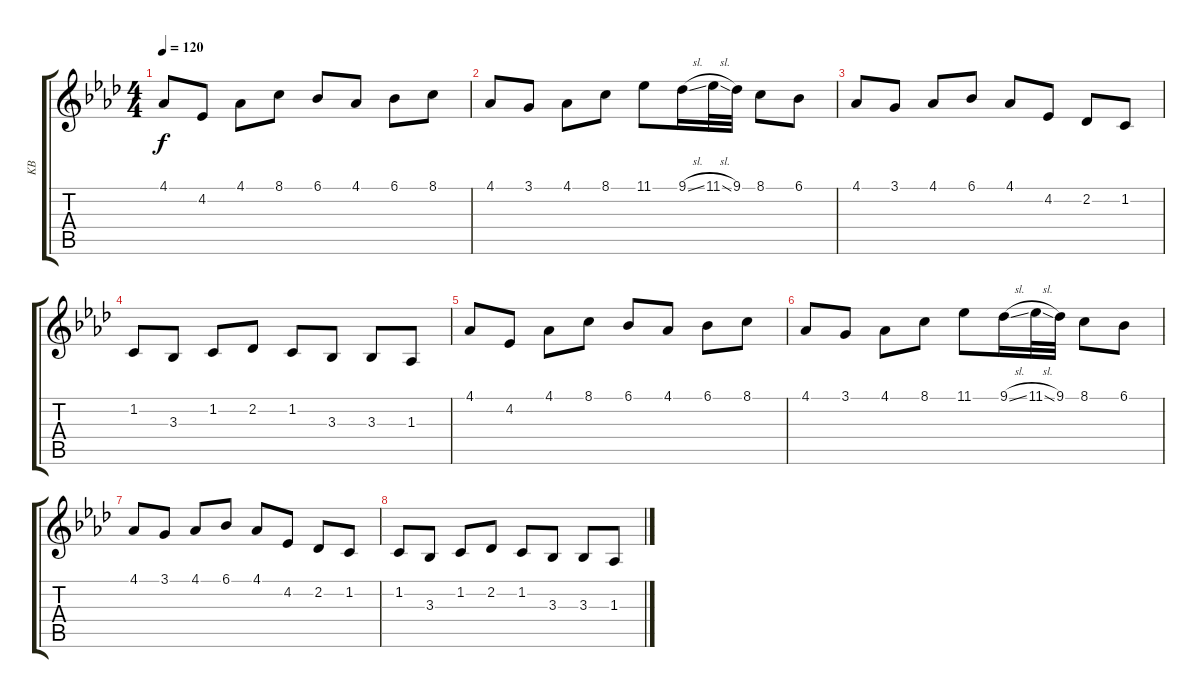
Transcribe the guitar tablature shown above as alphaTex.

\track ("KB" "KB") {instrument drawbarorgan}
\staff {score tabs}
\tuning (E4 B3 G3 D3 A2 E2) {hide}
\ts (4 4)
\tempo 120
\clef g2
\ks ab
4.1.8{dy f instrument drawbarorgan} 4.2.8 4.1.8 8.1.8 6.1.8 4.1.8 6.1.8 8.1.8 |
4.1.8 3.1.8 4.1.8 8.1.8 11.1.8 9.1{sl}.16 11.1{sl}.32 9.1.32 8.1.8 6.1.8 |
4.1.8 3.1.8 4.1.8 6.1.8 4.1.8 4.2.8 2.2.8 1.2.8 |
1.2.8 3.3.8 1.2.8 2.2.8 1.2.8 3.3.8 3.3.8 1.3.8 |
4.1.8 4.2.8 4.1.8 8.1.8 6.1.8 4.1.8 6.1.8 8.1.8 |
4.1.8 3.1.8 4.1.8 8.1.8 11.1.8 9.1{sl}.16 11.1{sl}.32 9.1.32 8.1.8 6.1.8 |
4.1.8 3.1.8 4.1.8 6.1.8 4.1.8 4.2.8 2.2.8 1.2.8 |
1.2.8 3.3.8 1.2.8 2.2.8 1.2.8 3.3.8 3.3.8 1.3.8
